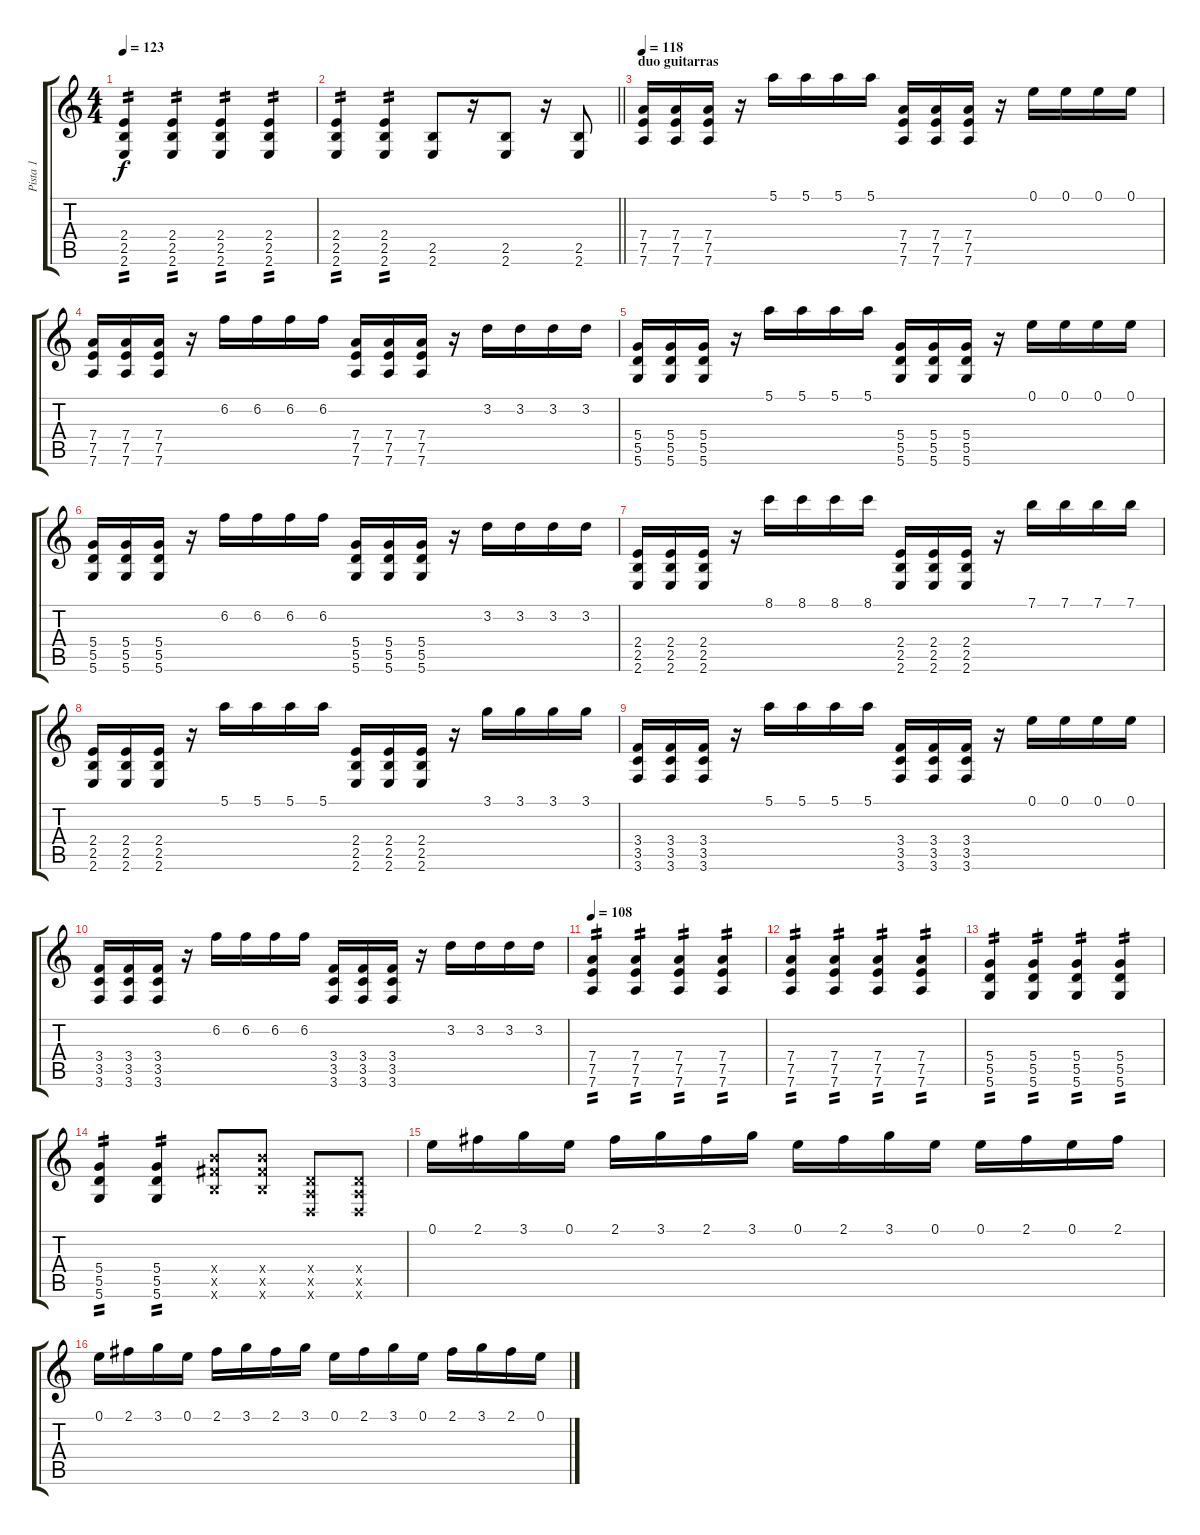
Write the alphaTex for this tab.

\track ("Pista 1" "Pista 1") {instrument distortionguitar}
\staff {score tabs}
\tuning (E4 B3 G3 D3 A2 D2) {hide}
\ts (4 4)
\tempo 123
\clef g2
\ks aminor
(2.4 2.5 2.6).4{tp 2 dy f} (2.4 2.5 2.6).4{tp 2} (2.4 2.5 2.6).4{tp 2} (2.4 2.5 2.6).4{tp 2} |
\barLineRight lightlight
(2.4 2.5 2.6).4{tp 2} (2.4 2.5 2.6).4{tp 2} (2.5 2.6).8 r.16 (2.5 2.6).8 r.16 (2.5 2.6).8 |
\section ("" "duo guitarras")
\tempo 118
(7.4 7.5 7.6).16 (7.4 7.5 7.6).16 (7.4 7.5 7.6).16 r.16 5.1.16 5.1.16 5.1.16 5.1.16 (7.4 7.5 7.6).16 (7.4 7.5 7.6).16 (7.4 7.5 7.6).16 r.16 0.1.16 0.1.16 0.1.16 0.1.16 |
(7.4 7.5 7.6).16 (7.4 7.5 7.6).16 (7.4 7.5 7.6).16 r.16 6.2.16 6.2.16 6.2.16 6.2.16 (7.4 7.5 7.6).16 (7.4 7.5 7.6).16 (7.4 7.5 7.6).16 r.16 3.2.16 3.2.16 3.2.16 3.2.16 |
(5.4 5.5 5.6).16 (5.4 5.5 5.6).16 (5.4 5.5 5.6).16 r.16 5.1.16 5.1.16 5.1.16 5.1.16 (5.4 5.5 5.6).16 (5.4 5.5 5.6).16 (5.4 5.5 5.6).16 r.16 0.1.16 0.1.16 0.1.16 0.1.16 |
(5.4 5.5 5.6).16 (5.4 5.5 5.6).16 (5.4 5.5 5.6).16 r.16 6.2.16 6.2.16 6.2.16 6.2.16 (5.4 5.5 5.6).16 (5.4 5.5 5.6).16 (5.4 5.5 5.6).16 r.16 3.2.16 3.2.16 3.2.16 3.2.16 |
(2.4 2.5 2.6).16 (2.4 2.5 2.6).16 (2.4 2.5 2.6).16 r.16 8.1.16 8.1.16 8.1.16 8.1.16 (2.4 2.5 2.6).16 (2.4 2.5 2.6).16 (2.4 2.5 2.6).16 r.16 7.1.16 7.1.16 7.1.16 7.1.16 |
(2.4 2.5 2.6).16 (2.4 2.5 2.6).16 (2.4 2.5 2.6).16 r.16 5.1.16 5.1.16 5.1.16 5.1.16 (2.4 2.5 2.6).16 (2.4 2.5 2.6).16 (2.4 2.5 2.6).16 r.16 3.1.16 3.1.16 3.1.16 3.1.16 |
(3.4 3.5 3.6).16 (3.4 3.5 3.6).16 (3.4 3.5 3.6).16 r.16 5.1.16 5.1.16 5.1.16 5.1.16 (3.4 3.5 3.6).16 (3.4 3.5 3.6).16 (3.4 3.5 3.6).16 r.16 0.1.16 0.1.16 0.1.16 0.1.16 |
(3.4 3.5 3.6).16 (3.4 3.5 3.6).16 (3.4 3.5 3.6).16 r.16 6.2.16 6.2.16 6.2.16 6.2.16 (3.4 3.5 3.6).16 (3.4 3.5 3.6).16 (3.4 3.5 3.6).16 r.16 3.2.16 3.2.16 3.2.16 3.2.16 |
\tempo 108
(7.4 7.5 7.6).4{tp 2} (7.4 7.5 7.6).4{tp 2} (7.4 7.5 7.6).4{tp 2} (7.4 7.5 7.6).4{tp 2} |
(7.4 7.5 7.6).4{tp 2} (7.4 7.5 7.6).4{tp 2} (7.4 7.5 7.6).4{tp 2} (7.4 7.5 7.6).4{tp 2} |
(5.4 5.5 5.6).4{tp 2} (5.4 5.5 5.6).4{tp 2} (5.4 5.5 5.6).4{tp 2} (5.4 5.5 5.6).4{tp 2} |
(5.4 5.5 5.6).4{tp 2} (5.4 5.5 5.6).4{tp 2} (9.4{x} 9.5{x} 9.6{x}).8 (9.4{x} 9.5{x} 9.6{x}).8 (0.4{x} 0.5{x} 0.6{x}).8 (0.4{x} 0.5{x} 0.6{x}).8 |
0.1.16 2.1.16 3.1.16 0.1.16 2.1.16 3.1.16 2.1.16 3.1.16 0.1.16 2.1.16 3.1.16 0.1.16 0.1.16 2.1.16 0.1.16 2.1.16 |
0.1.16 2.1.16 3.1.16 0.1.16 2.1.16 3.1.16 2.1.16 3.1.16 0.1.16 2.1.16 3.1.16 0.1.16 2.1.16 3.1.16 2.1.16 0.1.16
